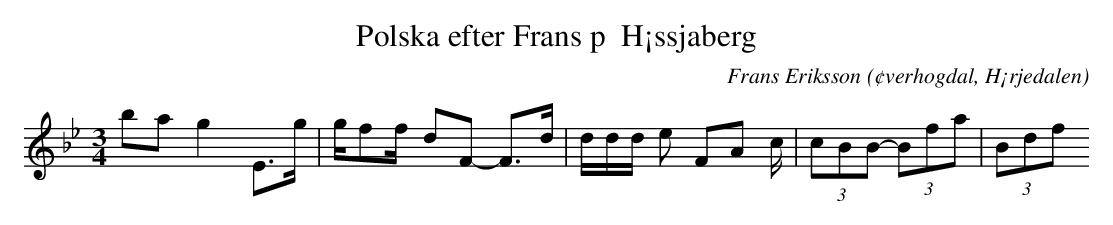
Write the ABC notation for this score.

X:1
T:Polska efter Frans p  H¡ssjaberg
O:¢verhogdal, H¡rjedalen
M:3/4
C:Frans Eriksson
K:Bb
ba g2 E>g |g/ff/- dF- F>d|d/d/d/ e4/3 F4/3A4/3 c/| (3cBB -(3Bfa|-(3Bdf
